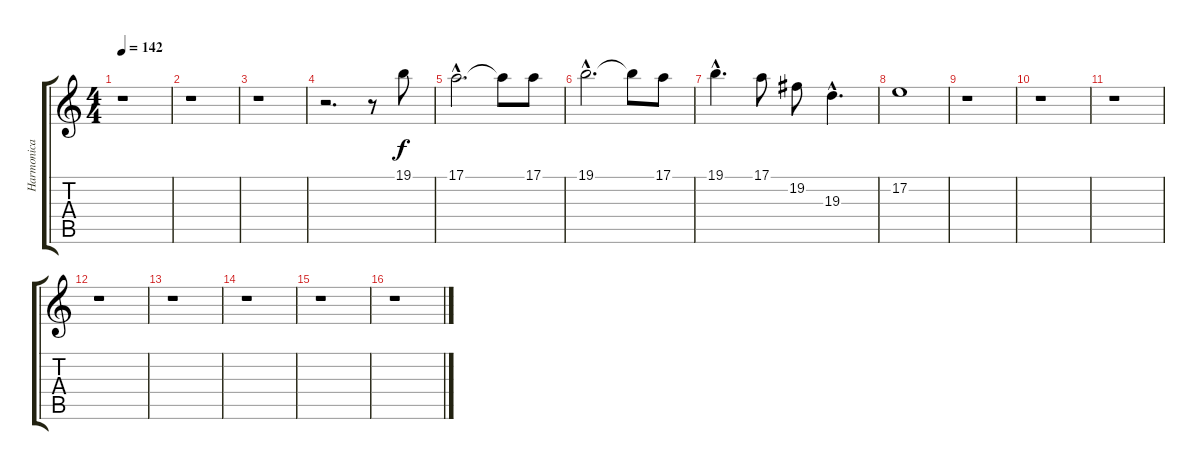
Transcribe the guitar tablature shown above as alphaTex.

\track ("Harmonica" "Harmonica") {instrument harmonica}
\staff {score tabs}
\tuning (E4 B3 G3 D3 A2 E2) {hide}
\ts (4 4)
\tempo 142
\clef g2
\ks c
r.1{dy f instrument harmonica} |
r.1 |
r.1 |
r.2{d} r.8 19.1.8 |
17.1{hac}.2{d} 17.1{t}.8 17.1.8 |
19.1{hac}.2{d} 19.1{t}.8 17.1.8 |
19.1{hac}.4{d} 17.1.8 19.2.8 19.3{hac}.4{d} |
17.2.1 |
r.1 |
r.1 |
r.1 |
r.1 |
r.1 |
r.1 |
r.1 |
r.1
